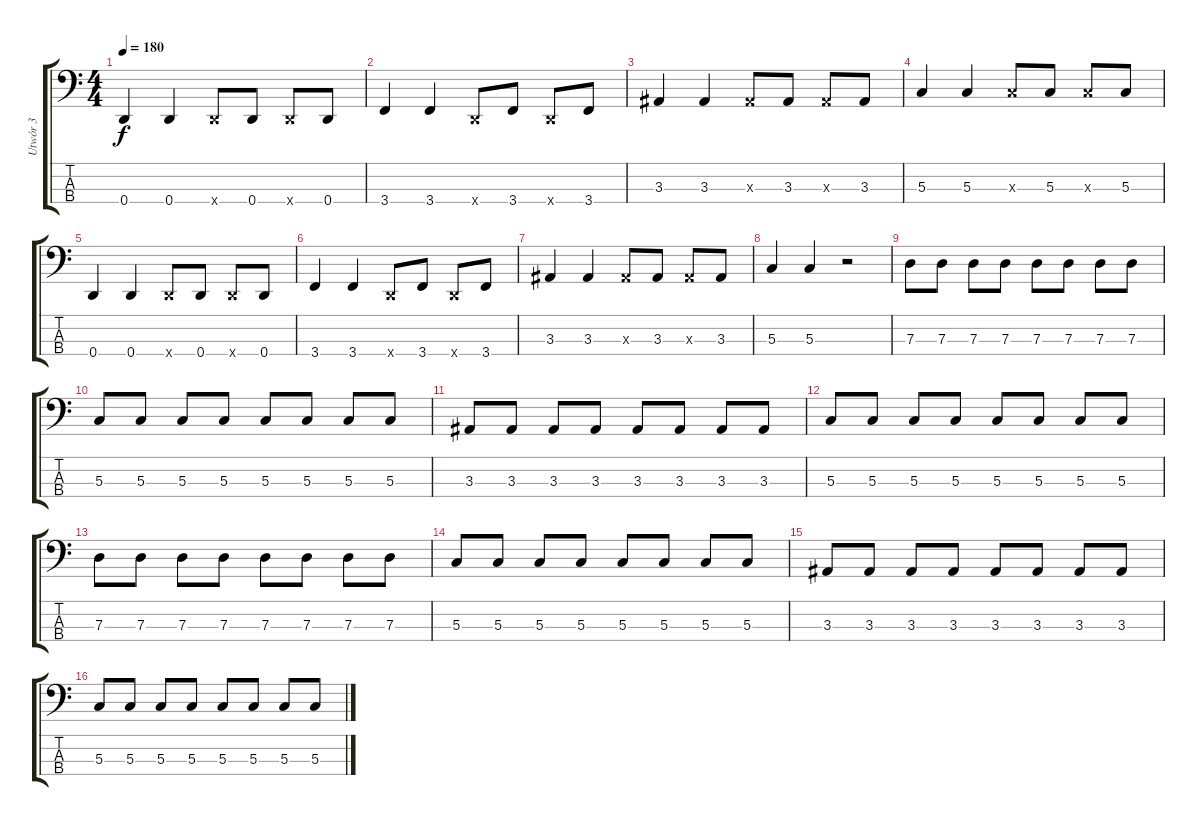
\track ("Utwór 3" "Utwór 3") {instrument electricbassfinger}
\staff {score tabs}
\tuning (F2 C2 G1 D1) {hide}
\ts (4 4)
\tempo 180
\clef f4
\ks c
0.4.4{dy f} 0.4.4 0.4{x}.8 0.4.8 0.4{x}.8 0.4.8 |
3.4.4 3.4.4 0.4{x}.8 3.4.8 0.4{x}.8 3.4.8 |
3.3.4 3.3.4 3.3{x}.8 3.3.8 3.3{x}.8 3.3.8 |
5.3.4 5.3.4 5.3{x}.8 5.3.8 5.3{x}.8 5.3.8 |
0.4.4 0.4.4 0.4{x}.8 0.4.8 0.4{x}.8 0.4.8 |
3.4.4 3.4.4 0.4{x}.8 3.4.8 0.4{x}.8 3.4.8 |
3.3.4 3.3.4 3.3{x}.8 3.3.8 3.3{x}.8 3.3.8 |
5.3.4 5.3.4 r.2 |
7.3.8 7.3.8 7.3.8 7.3.8 7.3.8 7.3.8 7.3.8 7.3.8 |
5.3.8 5.3.8 5.3.8 5.3.8 5.3.8 5.3.8 5.3.8 5.3.8 |
3.3.8 3.3.8 3.3.8 3.3.8 3.3.8 3.3.8 3.3.8 3.3.8 |
5.3.8 5.3.8 5.3.8 5.3.8 5.3.8 5.3.8 5.3.8 5.3.8 |
7.3.8 7.3.8 7.3.8 7.3.8 7.3.8 7.3.8 7.3.8 7.3.8 |
5.3.8 5.3.8 5.3.8 5.3.8 5.3.8 5.3.8 5.3.8 5.3.8 |
3.3.8 3.3.8 3.3.8 3.3.8 3.3.8 3.3.8 3.3.8 3.3.8 |
5.3.8 5.3.8 5.3.8 5.3.8 5.3.8 5.3.8 5.3.8 5.3.8
